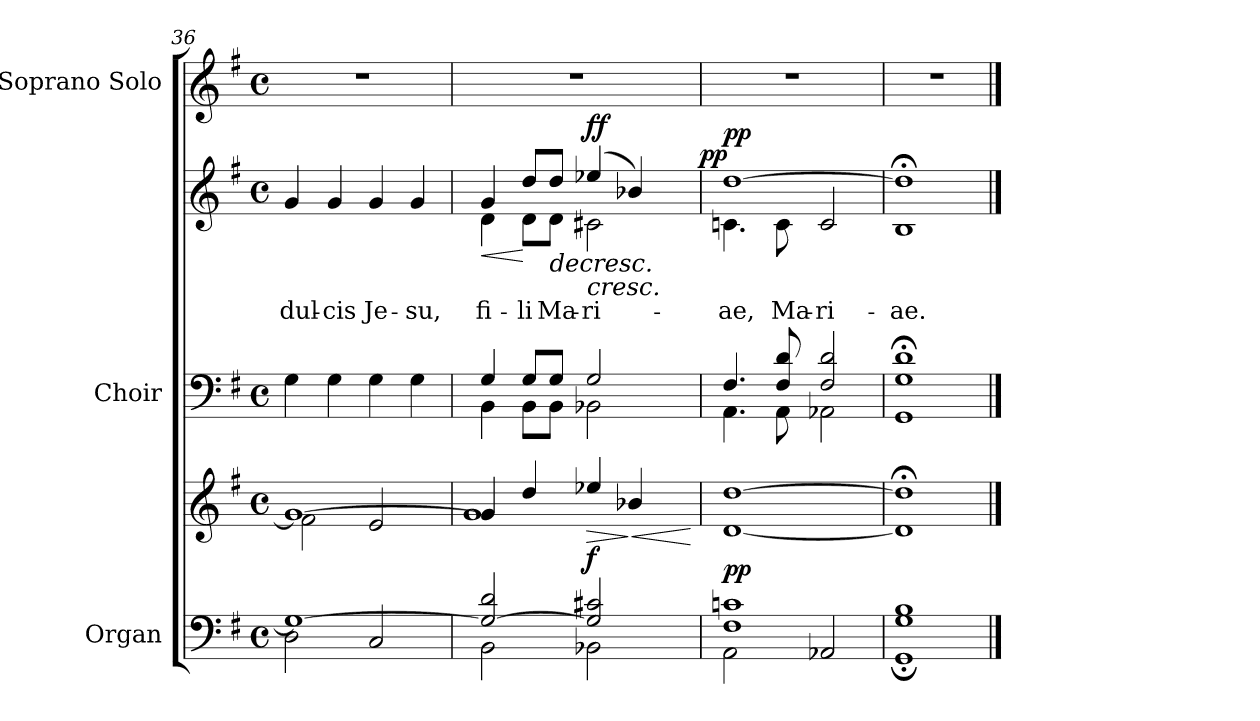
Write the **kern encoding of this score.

**kern	**kern	**dynam	**kern	**kern	**text	**dynam	**kern
*part3	*part3	*part3	*part2	*part2	*part2	*part2	*part1
*staff5	*staff4	*staff4/5	*staff3	*staff2	*staff2	*staff2/3	*staff1
*I"Organ	*	*	*I"Choir	*	*	*	*I"Soprano Solo
*I'Org.	*	*	*I'Choir	*	*	*	*I'S. Solo
*clefF4	*clefG2	*	*clefF4	*clefG2	*	*	*clefG2
*k[f#]	*k[f#]	*	*k[f#]	*k[f#]	*	*	*k[f#]
*G:	*G:	*	*G:	*G:	*	*	*G:
*M4/4	*M4/4	*	*M4/4	*M4/4	*	*	*M4/4
*met(c)	*met(c)	*	*met(c)	*met(c)	*	*	*met(c)
=36	=36	=36	=36	=36	=36	=36	=36
*^	*^	*	*	*	*	*	*
!	!	!	!	!	!	!	!LO:LY:b:color=#000000	!	!
1Gi_	2Di\	1gi_	2f#i\	.	4Gi\	4gi/	dul-	.	1r
!	!	!	!	!	!	!	!LO:LY:b:color=#000000	!	!
.	.	.	.	.	4Gi\	4gi/	-cis	.	.
!	!	!	!	!	!	!	!LO:LY:b:color=#000000	!	!
.	2Ci/	.	2ei/	.	4Gi\	4gi/	Je-	.	.
!	!	!	!	!	!	!	!LO:LY:b:color=#000000	!	!
.	.	.	.	.	4Gi\	4gi/	-su,	.	.
=37	=37	=37	=37	=37	=37	=37	=37	=37	=37
*	*	*	*	*	*^	*	*	*	*
!	!	!	!	!	!	!	!	!LO:LY:b:color=#000000	!LO:HP:b	!
*	*	*	*	*	*	*^	*^	*	*	*
2Gi/_ 2di	2BBi\	4gi/]	1gi	.	4Gi/	4BBi\	2ryy	4gi/	4di\	fi-	<	1r
!	!	!	!	!	!	!	!	!	!	!LO:LY:b:color=#000000	!	!
.	.	4ddi/	.	.	8Gi/L	8BBi\L	.	8ddi/L	8di\L	-li	[	.
!	!	!	!	!	!	!	!	!	!	!LO:LY:b:color=#000000	!LO:HP:n=1:b	!
.	.	.	.	.	8Gi/J	8BBi\J	.	8ddi/J	8di\J	Ma-	] >	.
!	!	!	!	!LO:HP:b	!	!	!	!	!	!	!	!
!	!	!	!	!	!	!	!	!	!	!LO:LY:b:color=#000000	!LO:HP:n=1:b	!
!	!	!	!	!	!	!	!	!	!	!	!LO:HP:n=1:b	!
2Gi/] 2c#Xi	2BB-Xi\	4ee-Xi/	.	> f	2Gi/	2BB-Xi\	4ryy	(4ee-Xi/	2c#Xi\	-ri-	[ < > f f	.
!	!	!	!	!LO:HP:n=1:b	!	!	!	!	!	!	!	!
.	.	4b-Xi/	.	] <	.	.	8ryy	4b-Xi/)	.	.	.	.
.	.	.	.	.	.	.	16ryy	.	.	.	.	.
.	.	.	.	.	.	.	32ryy	.	.	.	.	.
.	.	.	.	.	.	.	64ryy	.	.	.	.	.
.	.	.	.	.	.	.	128...ryy	.	.	.	.	.
.	.	.	.	.	.	.	1024ryy	.	.	.	pp	.
*v	*v	*	*	*	*	*	*	*v	*v	*	*	*
*	*v	*v	*	*	*	*	*	*	*	*
.	.	[	.	.	.	.	.	]	.
*	*	*	*	*v	*v	*	*	*	*
=38	=38	=38	=38	=38	=38	=38	=38	=38
*^	*	*	*	*	*	*	*	*
*	*	*	*	*	*^	*	*	*	*
!	!	!	!	!	!	!	!	!LO:LY:a:color=#000000	!	!
*	*	*	*	*	*v	*v	*^	*	*	*
*	*	*	*	*	*^	*	*	*	*	*
!	!	!	!	!	!	!	!	!	!LO:LY:b:color=#000000	!	!
*	*	*	*	*	*v	*v	*	*	*	*	*
1F#i 1cni	2AAi\	[1di [1ddi	pp	4.F#i/	4.AAi\	[1ddi	4.cni\	-ae,	pp	1r
!	!	!	!	!	!	!	!	!LO:LY:b:color=#000000	!	!
.	.	.	.	8F#i/ 8di	8AAi\	.	8ci\	Ma-	.	.
!	!	!	!	!	!	!	!	!LO:LY:b:color=#000000	!	!
.	2AA-Xi/	.	.	2F#i/ 2di	2AA-Xi\	.	2ci/	-ri-	.	.
*	*	*	*	*v	*v	*	*	*	*	*
=39	=39	=39	=39	=39	=39	=39	=39	=39	=39
*	*	*	*	*^	*	*	*	*	*
!	!	!	!	!	!	!	!	!LO:LY:b:color=#000000	!	!
*	*	*	*	*v	*v	*	*	*	*	*
1Gi 1Bi	1GG;i	1di]; 1ddi];	.	1GGi; 1Gi; 1di;	1dd;i]	1Bi	-ae.	.	1r
*v	*v	*	*	*	*v	*v	*	*	*
==	==	==	==	==	==	==	==
*-	*-	*-	*-	*-	*-	*-	*-
